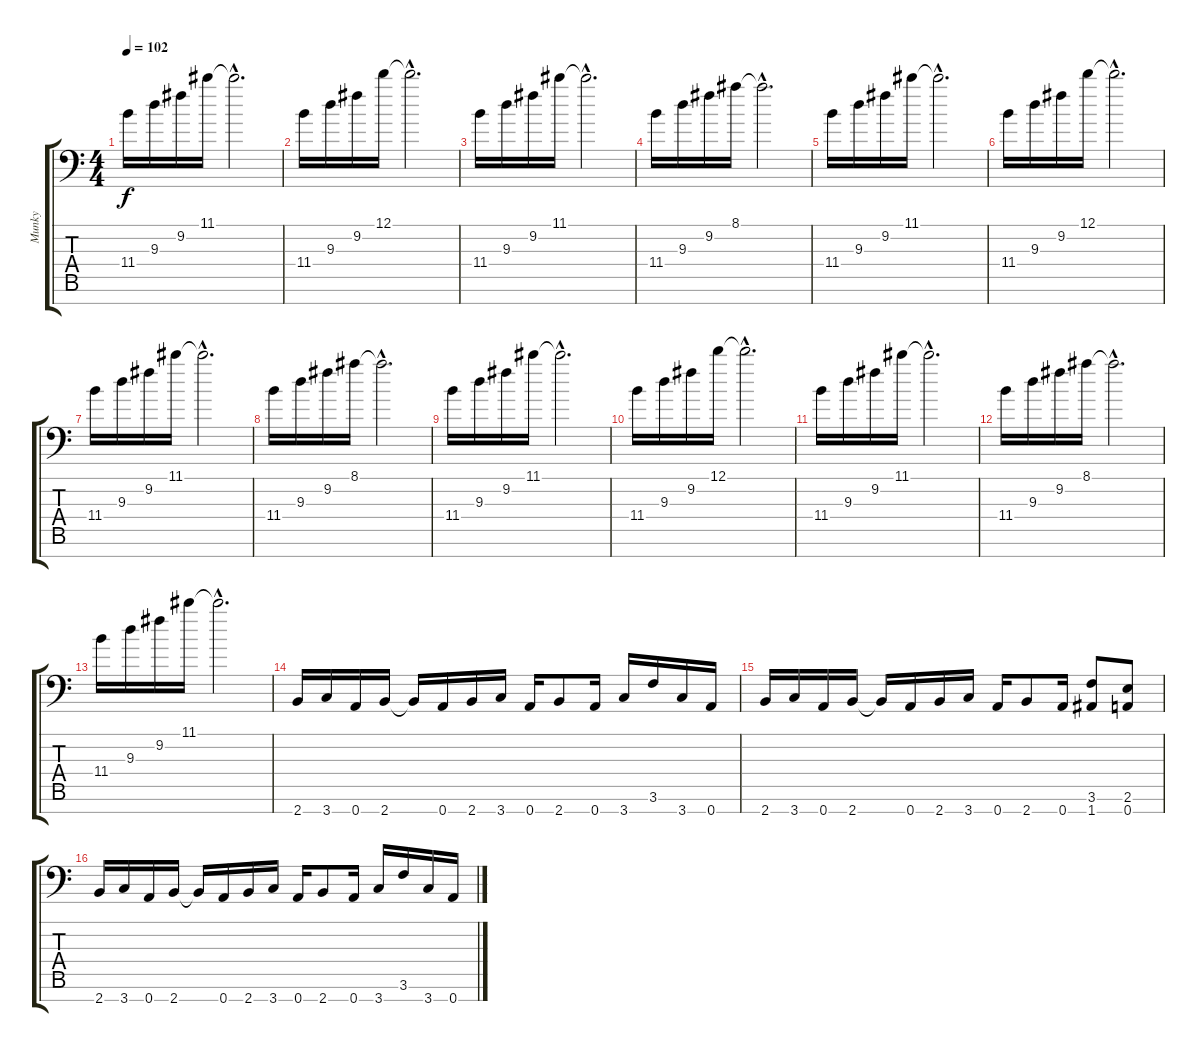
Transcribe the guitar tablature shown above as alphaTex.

\track ("Munky" "Munky") {instrument distortionguitar}
\staff {score tabs}
\tuning (D4 A3 F3 C3 G2 D2 A1) {hide}
\ts (4 4)
\tempo 102
\clef f4
\ks c
11.4.16{dy f} 9.3.16 9.2.16 11.1.16 11.1{hac t}.2{d} |
11.4.16{volume 8 instrument pad2warm} 9.3.16 9.2.16 12.1.16 12.1{hac t}.2{d} |
11.4.16 9.3.16 9.2.16 11.1.16 11.1{hac t}.2{d} |
11.4.16 9.3.16 9.2.16 8.1.16 8.1{hac t}.2{d} |
11.4.16 9.3.16 9.2.16 11.1.16 11.1{hac t}.2{d} |
11.4.16{volume 8 instrument pad2warm} 9.3.16 9.2.16 12.1.16 12.1{hac t}.2{d} |
11.4.16 9.3.16 9.2.16 11.1.16 11.1{hac t}.2{d} |
11.4.16 9.3.16 9.2.16 8.1.16 8.1{hac t}.2{d} |
11.4.16 9.3.16 9.2.16 11.1.16 11.1{hac t}.2{d} |
11.4.16{volume 8 instrument pad2warm} 9.3.16 9.2.16 12.1.16 12.1{hac t}.2{d} |
11.4.16 9.3.16 9.2.16 11.1.16 11.1{hac t}.2{d} |
11.4.16 9.3.16 9.2.16 8.1.16 8.1{hac t}.2{d} |
11.4.16 9.3.16 9.2.16 11.1.16 11.1{hac t}.2{d} |
2.7.16{volume 14 instrument distortionguitar} 3.7.16 0.7.16 2.7.16 2.7{t}.16 0.7.16 2.7.16 3.7.16 0.7.16 2.7.8 0.7.16 3.7.16 3.6.16 3.7.16 0.7.16 |
2.7.16 3.7.16 0.7.16 2.7.16 2.7{t}.16 0.7.16 2.7.16 3.7.16 0.7.16 2.7.8 0.7.16 (3.6 1.7).8 (2.6 0.7).8 |
2.7.16 3.7.16 0.7.16 2.7.16 2.7{t}.16 0.7.16 2.7.16 3.7.16 0.7.16 2.7.8 0.7.16 3.7.16 3.6.16 3.7.16 0.7.16
